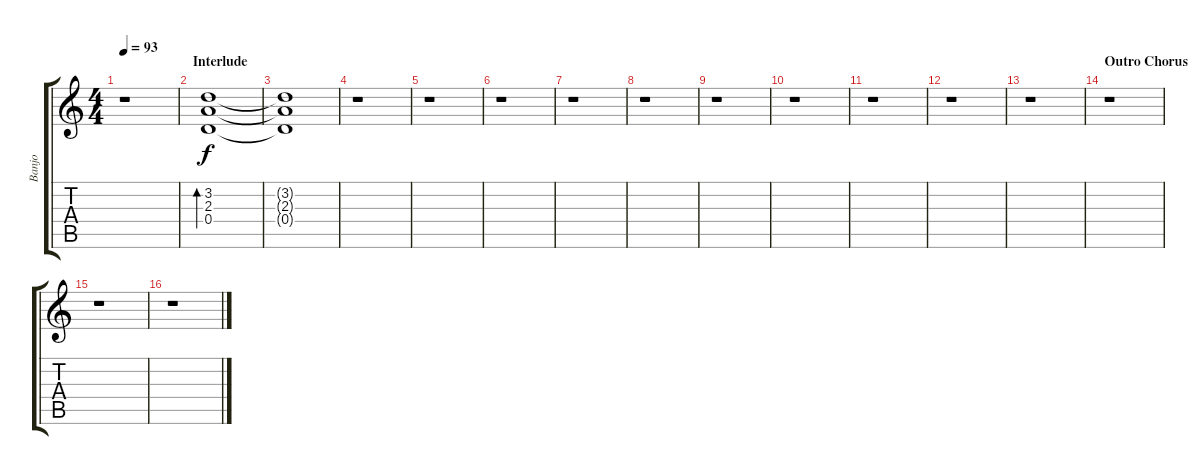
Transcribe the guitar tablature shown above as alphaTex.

\track ("Banjo" "Banjo") {instrument banjo}
\staff {score tabs}
\tuning (E4 B3 G3 D3 A2 E2) {hide}
\displaytranspose 12
\ts (4 4)
\tempo 93
\clef g2
\ks c
r.1{dy f} |
\section ("" "Interlude")
(3.2 2.3 0.4).1{bd 120} |
(3.2{t} 2.3{t} 0.4{t}).1 |
r.1 |
r.1 |
r.1 |
r.1 |
r.1 |
r.1 |
r.1 |
r.1 |
r.1 |
r.1 |
\section ("" "Outro Chorus")
r.1 |
r.1 |
r.1
